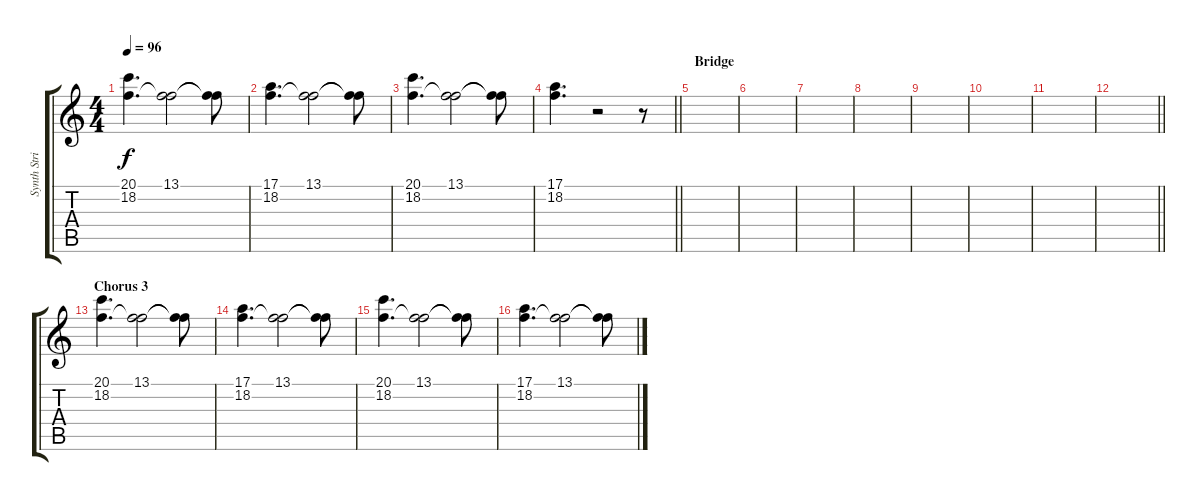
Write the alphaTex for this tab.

\track ("Synth Strings" "Synth Stri") {instrument synthstrings1}
\staff {score tabs}
\tuning (E4 B3 G3 D3 A2 E2) {hide}
\ts (4 4)
\tempo 96
\clef g2
\ks c
(20.1 18.2).4{d dy f} (13.1 18.2{t}).2 (13.1{t} 18.2{t}).8 |
(17.1 18.2).4{d} (13.1 18.2{t}).2 (13.1{t} 18.2{t}).8 |
(20.1 18.2).4{d} (13.1 18.2{t}).2 (13.1{t} 18.2{t}).8 |
\barLineRight lightlight
(17.1 18.2).4{d} r.2 r.8 |
\section ("" "Bridge")
|
|
|
|
|
|
|
\barLineRight lightlight
|
\section ("" "Chorus 3")
(20.1 18.2).4{d} (13.1 18.2{t}).2 (13.1{t} 18.2{t}).8 |
(17.1 18.2).4{d} (13.1 18.2{t}).2 (13.1{t} 18.2{t}).8 |
(20.1 18.2).4{d} (13.1 18.2{t}).2 (13.1{t} 18.2{t}).8 |
(17.1 18.2).4{d} (13.1 18.2{t}).2 (13.1{t} 18.2{t}).8
